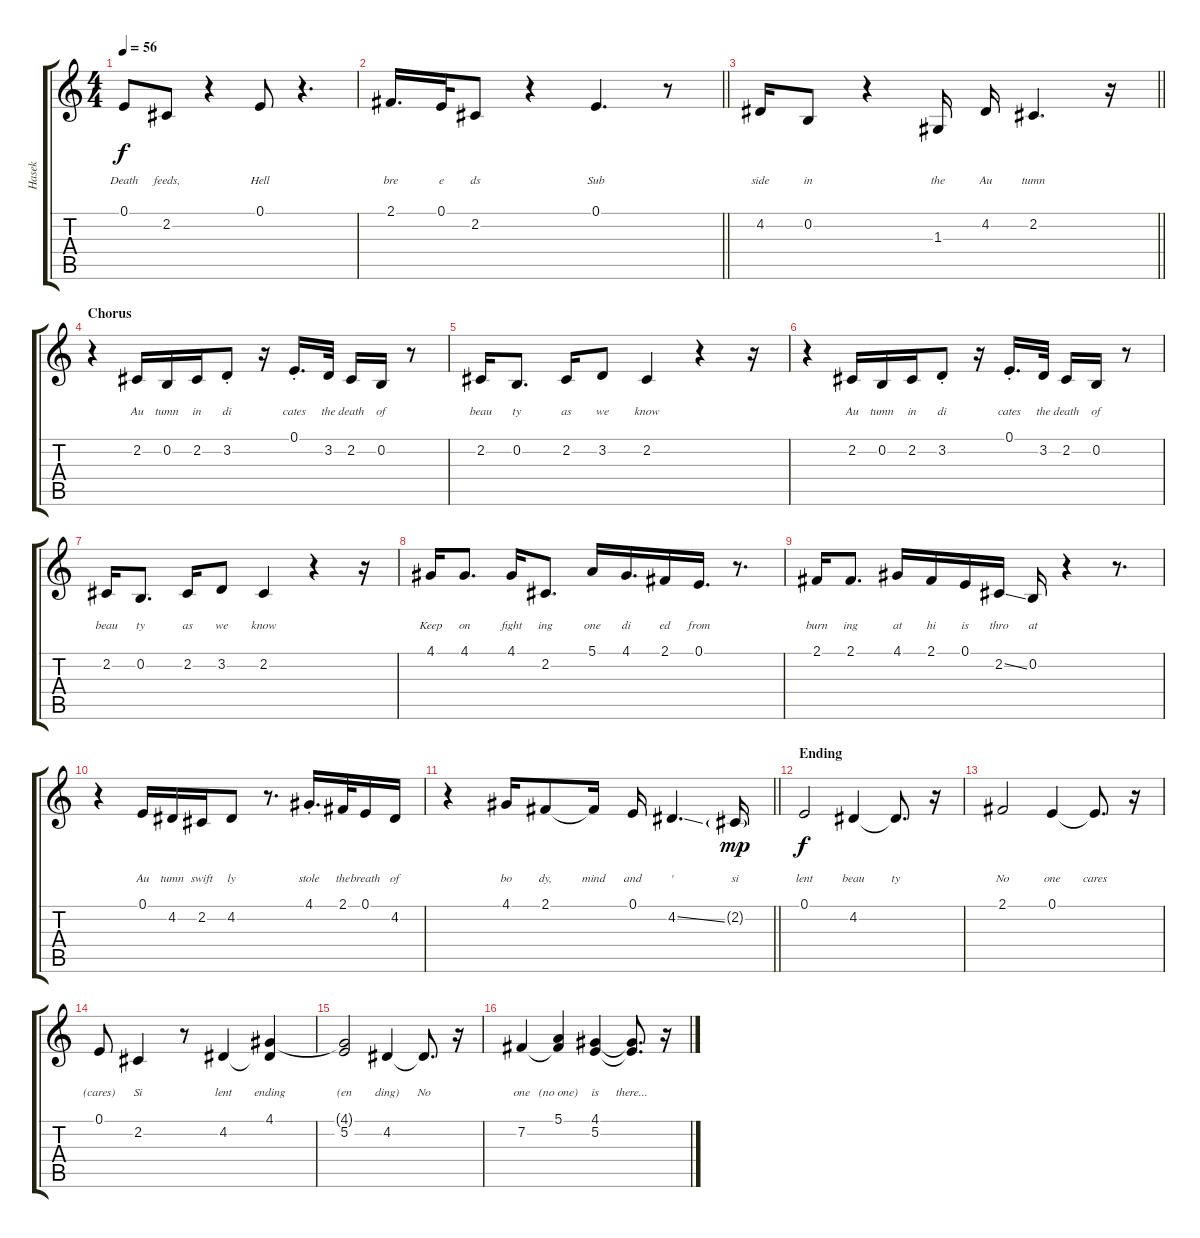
\track ("Hasek" "Hasek") {instrument clarinet}
\staff {score tabs}
\tuning (E4 B3 G3 D3 A2 E2) {hide}
\ts (4 4)
\tempo 56
\clef g2
\ks c
0.1.8{lyrics (0 "") lyrics (1 "") lyrics (2 "Death") lyrics (3 "") lyrics (4 "") dy f} 2.2.8{lyrics (0 "") lyrics (1 "") lyrics (2 "feeds,") lyrics (3 "") lyrics (4 "")} r.4 0.1.8{lyrics (0 "") lyrics (1 "") lyrics (2 "Hell") lyrics (3 "") lyrics (4 "")} r.4{d} |
\barLineRight lightlight
2.1.16{d lyrics (0 "") lyrics (1 "") lyrics (2 "bre") lyrics (3 "") lyrics (4 "")} 0.1.32{lyrics (0 "") lyrics (1 "") lyrics (2 "e") lyrics (3 "") lyrics (4 "")} 2.2.8{lyrics (0 "") lyrics (1 "") lyrics (2 "ds") lyrics (3 "") lyrics (4 "")} r.4 0.1.4{d lyrics (0 "") lyrics (1 "") lyrics (2 "Sub") lyrics (3 "") lyrics (4 "")} r.8 |
\barLineRight lightlight
4.2.16{lyrics (0 "") lyrics (1 "") lyrics (2 "side") lyrics (3 "") lyrics (4 "")} 0.2.8{lyrics (0 "") lyrics (1 "") lyrics (2 "in") lyrics (3 "") lyrics (4 "")} r.4 1.3.16{lyrics (0 "") lyrics (1 "") lyrics (2 "the") lyrics (3 "") lyrics (4 "")} 4.2.16{lyrics (0 "") lyrics (1 "") lyrics (2 "Au") lyrics (3 "") lyrics (4 "")} 2.2.4{d lyrics (0 "") lyrics (1 "") lyrics (2 "tumn") lyrics (3 "") lyrics (4 "")} r.16 |
\section ("" "Chorus")
r.4 2.2.16{lyrics (0 "") lyrics (1 "") lyrics (2 "") lyrics (3 "Au") lyrics (4 "")} 0.2.16{lyrics (0 "") lyrics (1 "") lyrics (2 "") lyrics (3 "tumn") lyrics (4 "")} 2.2.16{lyrics (0 "") lyrics (1 "") lyrics (2 "") lyrics (3 "in") lyrics (4 "")} 3.2{st}.8{lyrics (0 "") lyrics (1 "") lyrics (2 "") lyrics (3 "di") lyrics (4 "")} r.16 0.1{st}.16{d lyrics (0 "") lyrics (1 "") lyrics (2 "") lyrics (3 "cates") lyrics (4 "")} 3.2.32{lyrics (0 "") lyrics (1 "") lyrics (2 "") lyrics (3 "the") lyrics (4 "")} 2.2.16{lyrics (0 "") lyrics (1 "") lyrics (2 "") lyrics (3 "death") lyrics (4 "")} 0.2.16{lyrics (0 "") lyrics (1 "") lyrics (2 "") lyrics (3 "of") lyrics (4 "")} r.8 |
2.2.16{lyrics (0 "") lyrics (1 "") lyrics (2 "") lyrics (3 "beau") lyrics (4 "")} 0.2.8{d lyrics (0 "") lyrics (1 "") lyrics (2 "") lyrics (3 "ty") lyrics (4 "")} 2.2.16{lyrics (0 "") lyrics (1 "") lyrics (2 "") lyrics (3 "as") lyrics (4 "")} 3.2.8{lyrics (0 "") lyrics (1 "") lyrics (2 "") lyrics (3 "we") lyrics (4 "")} 2.2.4{lyrics (0 "") lyrics (1 "") lyrics (2 "") lyrics (3 "know") lyrics (4 "")} r.4 r.16 |
r.4 2.2.16{lyrics (0 "") lyrics (1 "") lyrics (2 "") lyrics (3 "Au") lyrics (4 "")} 0.2.16{lyrics (0 "") lyrics (1 "") lyrics (2 "") lyrics (3 "tumn") lyrics (4 "")} 2.2.16{lyrics (0 "") lyrics (1 "") lyrics (2 "") lyrics (3 "in") lyrics (4 "")} 3.2{st}.8{lyrics (0 "") lyrics (1 "") lyrics (2 "") lyrics (3 "di") lyrics (4 "")} r.16 0.1{st}.16{d lyrics (0 "") lyrics (1 "") lyrics (2 "") lyrics (3 "cates") lyrics (4 "")} 3.2.32{lyrics (0 "") lyrics (1 "") lyrics (2 "") lyrics (3 "the") lyrics (4 "")} 2.2.16{lyrics (0 "") lyrics (1 "") lyrics (2 "") lyrics (3 "death") lyrics (4 "")} 0.2.16{lyrics (0 "") lyrics (1 "") lyrics (2 "") lyrics (3 "of") lyrics (4 "")} r.8 |
2.2.16{lyrics (0 "") lyrics (1 "") lyrics (2 "") lyrics (3 "beau") lyrics (4 "")} 0.2.8{d lyrics (0 "") lyrics (1 "") lyrics (2 "") lyrics (3 "ty") lyrics (4 "")} 2.2.16{lyrics (0 "") lyrics (1 "") lyrics (2 "") lyrics (3 "as") lyrics (4 "")} 3.2.8{lyrics (0 "") lyrics (1 "") lyrics (2 "") lyrics (3 "we") lyrics (4 "")} 2.2.4{lyrics (0 "") lyrics (1 "") lyrics (2 "") lyrics (3 "know") lyrics (4 "")} r.4 r.16 |
4.1.16{lyrics (0 "") lyrics (1 "") lyrics (2 "") lyrics (3 "Keep") lyrics (4 "")} 4.1.8{d lyrics (0 "") lyrics (1 "") lyrics (2 "") lyrics (3 "on") lyrics (4 "")} 4.1.16{lyrics (0 "") lyrics (1 "") lyrics (2 "") lyrics (3 "fight") lyrics (4 "")} 2.2.8{d lyrics (0 "") lyrics (1 "") lyrics (2 "") lyrics (3 "ing") lyrics (4 "")} 5.1.16{lyrics (0 "") lyrics (1 "") lyrics (2 "") lyrics (3 "one") lyrics (4 "")} 4.1.16{d lyrics (0 "") lyrics (1 "") lyrics (2 "") lyrics (3 "di") lyrics (4 "")} 2.1.16{lyrics (0 "") lyrics (1 "") lyrics (2 "") lyrics (3 "ed") lyrics (4 "")} 0.1.16{d lyrics (0 "") lyrics (1 "") lyrics (2 "") lyrics (3 "from") lyrics (4 "")} r.8{d} |
2.1.16{lyrics (0 "") lyrics (1 "") lyrics (2 "") lyrics (3 "burn") lyrics (4 "")} 2.1.8{d lyrics (0 "") lyrics (1 "") lyrics (2 "") lyrics (3 "ing") lyrics (4 "")} 4.1.16{lyrics (0 "") lyrics (1 "") lyrics (2 "") lyrics (3 "at") lyrics (4 "")} 2.1.16{lyrics (0 "") lyrics (1 "") lyrics (2 "") lyrics (3 "hi") lyrics (4 "")} 0.1.16{lyrics (0 "") lyrics (1 "") lyrics (2 "") lyrics (3 "is") lyrics (4 "")} 2.2{ss}.16{lyrics (0 "") lyrics (1 "") lyrics (2 "") lyrics (3 "thro") lyrics (4 "")} 0.2.16{lyrics (0 "") lyrics (1 "") lyrics (2 "") lyrics (3 "at") lyrics (4 "")} r.4 r.8{d} |
r.4 0.1.16{lyrics (0 "") lyrics (1 "") lyrics (2 "") lyrics (3 "Au") lyrics (4 "")} 4.2.16{lyrics (0 "") lyrics (1 "") lyrics (2 "") lyrics (3 "tumn") lyrics (4 "")} 2.2.16{lyrics (0 "") lyrics (1 "") lyrics (2 "") lyrics (3 "swift") lyrics (4 "")} 4.2.8{lyrics (0 "") lyrics (1 "") lyrics (2 "") lyrics (3 "ly") lyrics (4 "")} r.8{d} 4.1{st}.16{d lyrics (0 "") lyrics (1 "") lyrics (2 "") lyrics (3 "stole") lyrics (4 "")} 2.1.32{lyrics (0 "") lyrics (1 "") lyrics (2 "") lyrics (3 "the") lyrics (4 "")} 0.1.16{lyrics (0 "") lyrics (1 "") lyrics (2 "") lyrics (3 "breath") lyrics (4 "")} 4.2.16{lyrics (0 "") lyrics (1 "") lyrics (2 "") lyrics (3 "of") lyrics (4 "")} |
\barLineRight lightlight
r.4 4.1.16{lyrics (0 "") lyrics (1 "") lyrics (2 "") lyrics (3 "bo") lyrics (4 "")} 2.1.8{lyrics (0 "") lyrics (1 "") lyrics (2 "") lyrics (3 "dy,") lyrics (4 "")} 2.1{t}.16{lyrics (0 "") lyrics (1 "") lyrics (2 "") lyrics (3 "mind") lyrics (4 "")} 0.1.16{lyrics (0 "") lyrics (1 "") lyrics (2 "") lyrics (3 "and") lyrics (4 "")} 4.2{ss}.4{d lyrics (0 "") lyrics (1 "") lyrics (2 "") lyrics (3 "'") lyrics (4 "")} 2.2{g}.16{lyrics (0 "") lyrics (1 "") lyrics (2 "") lyrics (3 "si") lyrics (4 "") dy mp} |
\section ("" "Ending")
0.1.2{lyrics (0 "") lyrics (1 "") lyrics (2 "") lyrics (3 "lent") lyrics (4 "") dy f} 4.2.4{lyrics (0 "") lyrics (1 "") lyrics (2 "") lyrics (3 "beau") lyrics (4 "")} 4.2{t}.8{d lyrics (0 "") lyrics (1 "") lyrics (2 "") lyrics (3 "ty") lyrics (4 "")} r.16 |
2.1.2{lyrics (0 "") lyrics (1 "") lyrics (2 "") lyrics (3 "No") lyrics (4 "")} 0.1.4{lyrics (0 "") lyrics (1 "") lyrics (2 "") lyrics (3 "one") lyrics (4 "")} 0.1{t}.8{d lyrics (0 "") lyrics (1 "") lyrics (2 "") lyrics (3 "cares") lyrics (4 "")} r.16 |
0.1.8{lyrics (0 "") lyrics (1 "") lyrics (2 "") lyrics (3 "(cares)") lyrics (4 "")} 2.2.4{lyrics (0 "") lyrics (1 "") lyrics (2 "") lyrics (3 "Si") lyrics (4 "")} r.8 4.2.4{lyrics (0 "") lyrics (1 "") lyrics (2 "") lyrics (3 "lent") lyrics (4 "")} (4.1 4.2{t}).4{lyrics (0 "") lyrics (1 "") lyrics (2 "") lyrics (3 "ending") lyrics (4 "")} |
(4.1{t} 5.2).2{lyrics (0 "") lyrics (1 "") lyrics (2 "") lyrics (3 "(en") lyrics (4 "")} 4.2.4{lyrics (0 "") lyrics (1 "") lyrics (2 "") lyrics (3 "ding)") lyrics (4 "")} 4.2{t}.8{d lyrics (0 "") lyrics (1 "") lyrics (2 "") lyrics (3 "No") lyrics (4 "")} r.16 |
7.2.4{lyrics (0 "") lyrics (1 "") lyrics (2 "") lyrics (3 "one") lyrics (4 "")} (5.1 7.2{t}).4{lyrics (0 "") lyrics (1 "") lyrics (2 "") lyrics (3 "(no one)") lyrics (4 "")} (4.1 5.2).4{lyrics (0 "") lyrics (1 "") lyrics (2 "") lyrics (3 "is") lyrics (4 "")} (4.1{t} 5.2{t}).8{d lyrics (0 "") lyrics (1 "") lyrics (2 "") lyrics (3 "there...") lyrics (4 "")} r.16
